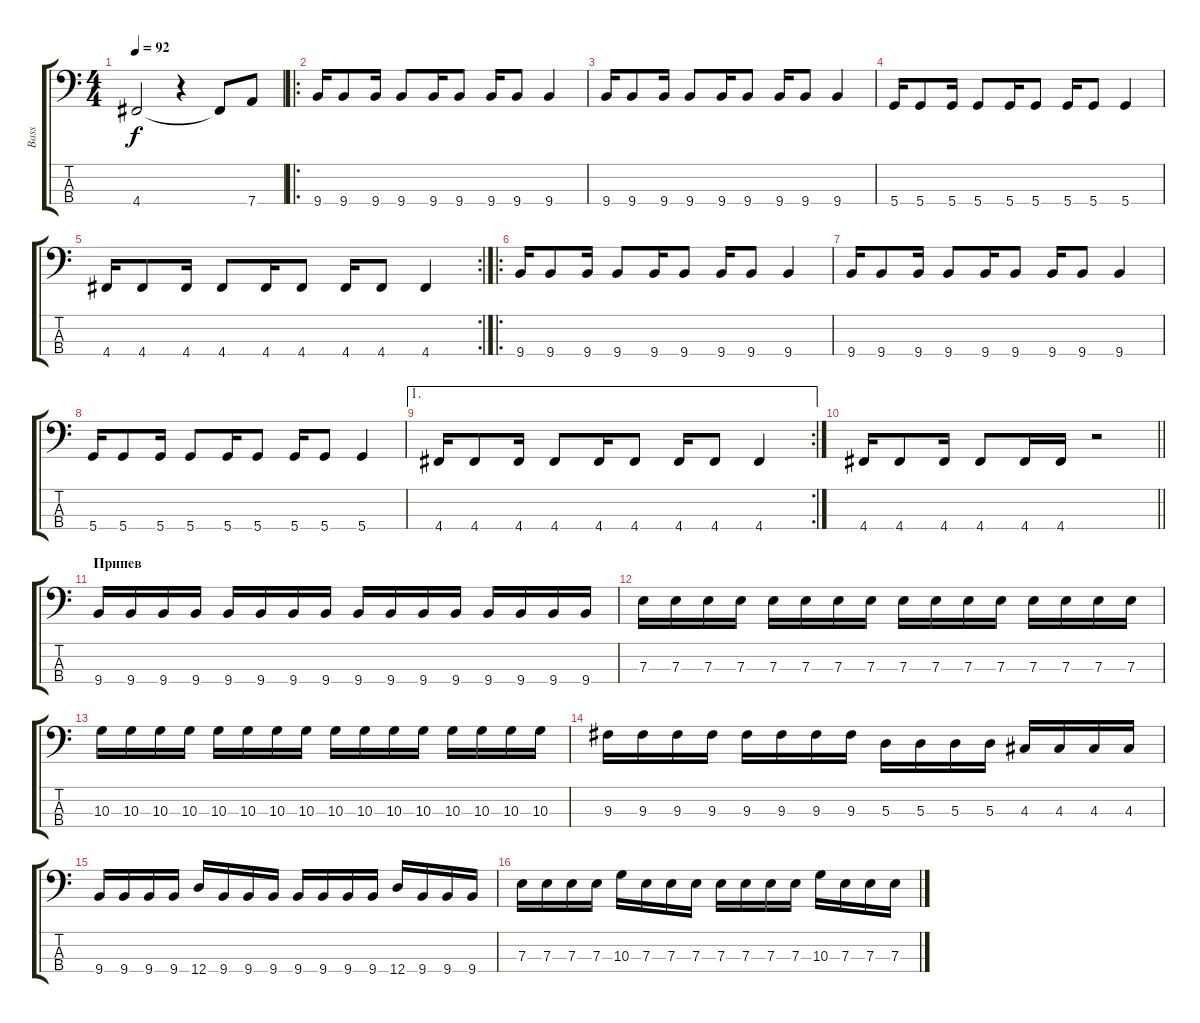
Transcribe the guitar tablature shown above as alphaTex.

\track ("Bass" "Bass") {instrument electricbassfinger}
\staff {score tabs}
\tuning (G2 D2 A1 D1) {hide}
\ts (4 4)
\tempo 92
\clef f4
\ks c
4.4.2{dy f} r.4 4.4{t}.8 7.4.8 |
\ro
9.4.16 9.4.8 9.4.16 9.4.8 9.4.16 9.4.8 9.4.16 9.4.8 9.4.4 |
9.4.16 9.4.8 9.4.16 9.4.8 9.4.16 9.4.8 9.4.16 9.4.8 9.4.4 |
5.4.16 5.4.8 5.4.16 5.4.8 5.4.16 5.4.8 5.4.16 5.4.8 5.4.4 |
\rc 2
4.4.16 4.4.8 4.4.16 4.4.8 4.4.16 4.4.8 4.4.16 4.4.8 4.4.4 |
\ro
9.4.16 9.4.8 9.4.16 9.4.8 9.4.16 9.4.8 9.4.16 9.4.8 9.4.4 |
9.4.16 9.4.8 9.4.16 9.4.8 9.4.16 9.4.8 9.4.16 9.4.8 9.4.4 |
5.4.16 5.4.8 5.4.16 5.4.8 5.4.16 5.4.8 5.4.16 5.4.8 5.4.4 |
\ae 1
\rc 2
4.4.16 4.4.8 4.4.16 4.4.8 4.4.16 4.4.8 4.4.16 4.4.8 4.4.4 |
\barLineRight lightlight
4.4.16 4.4.8 4.4.16 4.4.8 4.4.16 4.4.16 r.2 |
\section ("" "Припев")
9.4.16 9.4.16 9.4.16 9.4.16 9.4.16 9.4.16 9.4.16 9.4.16 9.4.16 9.4.16 9.4.16 9.4.16 9.4.16 9.4.16 9.4.16 9.4.16 |
7.3.16 7.3.16 7.3.16 7.3.16 7.3.16 7.3.16 7.3.16 7.3.16 7.3.16 7.3.16 7.3.16 7.3.16 7.3.16 7.3.16 7.3.16 7.3.16 |
10.3.16 10.3.16 10.3.16 10.3.16 10.3.16 10.3.16 10.3.16 10.3.16 10.3.16 10.3.16 10.3.16 10.3.16 10.3.16 10.3.16 10.3.16 10.3.16 |
9.3.16 9.3.16 9.3.16 9.3.16 9.3.16 9.3.16 9.3.16 9.3.16 5.3.16 5.3.16 5.3.16 5.3.16 4.3.16 4.3.16 4.3.16 4.3.16 |
9.4.16 9.4.16 9.4.16 9.4.16 12.4.16 9.4.16 9.4.16 9.4.16 9.4.16 9.4.16 9.4.16 9.4.16 12.4.16 9.4.16 9.4.16 9.4.16 |
7.3.16 7.3.16 7.3.16 7.3.16 10.3.16 7.3.16 7.3.16 7.3.16 7.3.16 7.3.16 7.3.16 7.3.16 10.3.16 7.3.16 7.3.16 7.3.16
